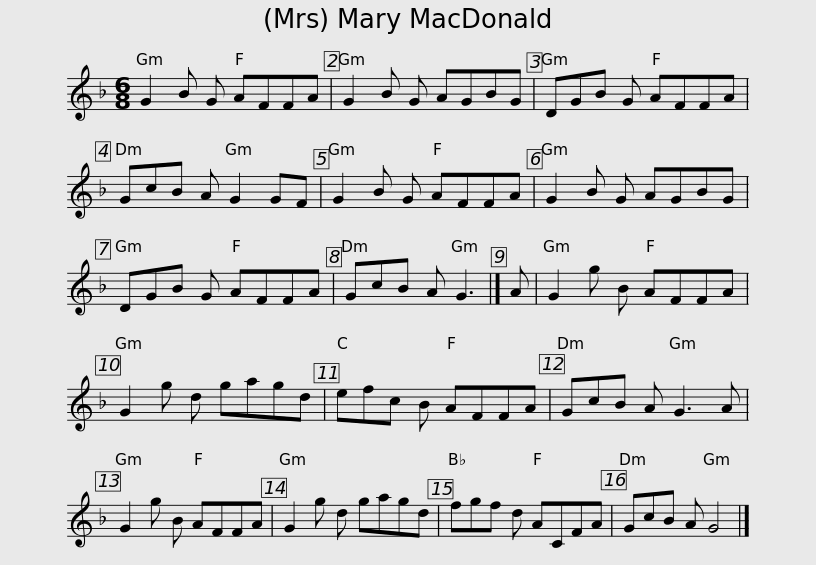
X:1
L:1/8
M:6/8
I:linebreak $
K:F
V:1 treble
V:1
 G2 B G AFFA | G2 B G AGBG | DGB G AFFA | GcB A G2 GF | G2 B G AFFA |$ %5
 G2 B G AGBG | DGB G AFFA | GcB A G3 |] A | G2 g B AFFA | %10
 G2 g d gagd |$ efc B AFFA | GcB A G3 A | G2 g B AFFA | G2 g d gagd | %15
 fgf d ACFA | GcB A G4 |] %17
